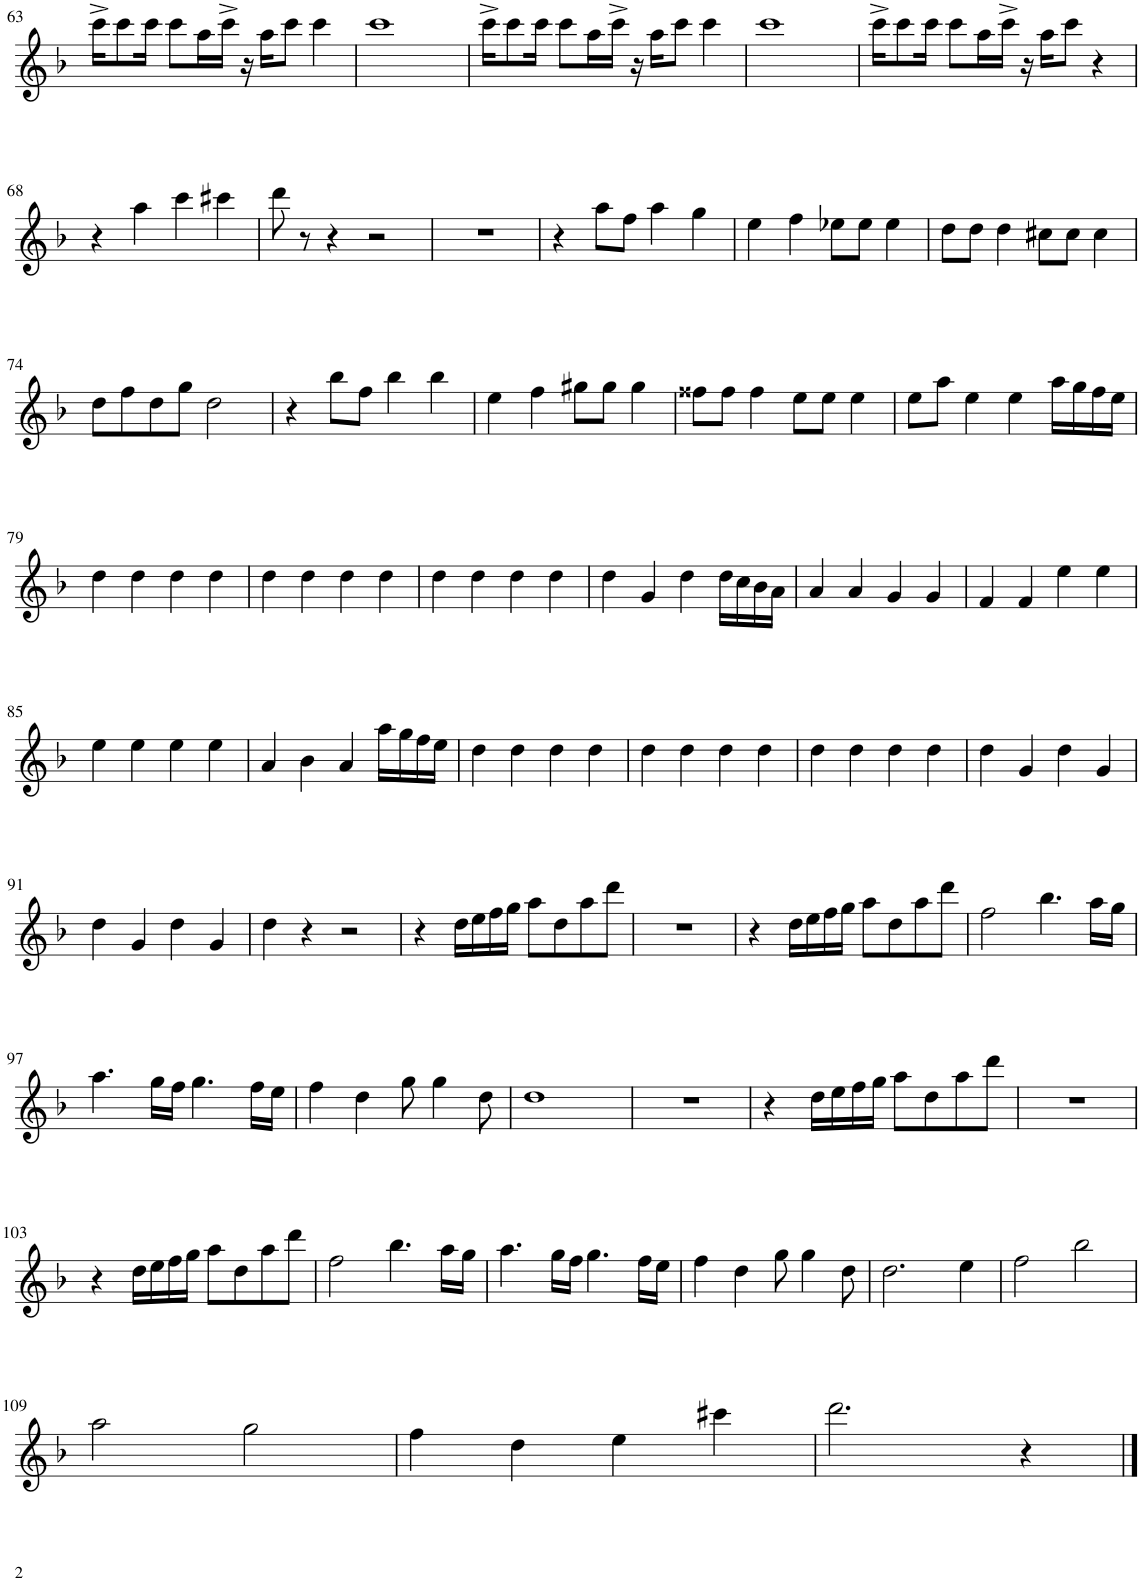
**kern
*part1
*staff1
*I"Euphonium
!!LO:PB:g=z
*clefG2
*k[b-]
*M4/4
=63
16ccc^\KL
8ccc\
16ccc\Jk
8ccc\L
16aa\L
16ccc^\JJ
16r
16aa\KL
8ccc\J
4ccc\
=64
1ccc
=65
16ccc^\KL
8ccc\
16ccc\Jk
8ccc\L
16aa\L
16ccc^\JJ
16r
16aa\KL
8ccc\J
4ccc\
=66
1ccc
=67
16ccc^\KL
8ccc\
16ccc\Jk
8ccc\L
16aa\L
16ccc^\JJ
16r
16aa\KL
8ccc\J
4r
!!LO:LB:g=z
=68
4r
4aa\
4ccc\
4ccc#X\
=69
8ddd\
8r
4r
2r
=70
1r
=71
4r
8aa\L
8ff\J
4aa\
4gg\
=72
4ee\
4ff\
8ee-X\L
8ee-\J
4ee-\
=73
8dd\L
8dd\J
4dd\
8cc#X\L
8cc#\J
4cc#\
!!LO:LB:g=z
=74
8dd\L
8ff\
8dd\
8gg\J
2dd\
=75
4r
8bb-\L
8ff\J
4bb-\
4bb-\
=76
4ee\
4ff\
8gg#X\L
8gg#\J
4gg#\
=77
8ff##X\L
8ff##\J
4ff##\
8ee\L
8ee\J
4ee\
=78
8ee\L
8aa\J
4ee\
4ee\
16aa\LL
16gg\
16ff\
16ee\JJ
!!LO:LB:g=z
=79
4dd\
4dd\
4dd\
4dd\
=80
4dd\
4dd\
4dd\
4dd\
=81
4dd\
4dd\
4dd\
4dd\
=82
4dd\
4g/
4dd\
16dd\LL
16cc\
16b-\
16a\JJ
=83
4a/
4a/
4g/
4g/
=84
4f/
4f/
4ee\
4ee\
!!LO:LB:g=z
=85
4ee\
4ee\
4ee\
4ee\
=86
4a/
4b-\
4a/
16aa\LL
16gg\
16ff\
16ee\JJ
=87
4dd\
4dd\
4dd\
4dd\
=88
4dd\
4dd\
4dd\
4dd\
=89
4dd\
4dd\
4dd\
4dd\
=90
4dd\
4g/
4dd\
4g/
!!LO:LB:g=z
=91
4dd\
4g/
4dd\
4g/
=92
4dd\
4r
2r
=93
4r
16dd\LL
16ee\
16ff\
16gg\JJ
8aa\L
8dd\
8aa\
8ddd\J
=94
1r
=95
4r
16dd\LL
16ee\
16ff\
16gg\JJ
8aa\L
8dd\
8aa\
8ddd\J
=96
2ff\
4.bb-\
16aa\LL
16gg\JJ
!!LO:LB:g=z
=97
4.aa\
16gg\LL
16ff\JJ
4.gg\
16ff\LL
16ee\JJ
=98
4ff\
4dd\
8gg\
4gg\
8dd\
=99
1dd
=100
1r
=101
4r
16dd\LL
16ee\
16ff\
16gg\JJ
8aa\L
8dd\
8aa\
8ddd\J
=102
1r
!!LO:LB:g=z
=103
4r
16dd\LL
16ee\
16ff\
16gg\JJ
8aa\L
8dd\
8aa\
8ddd\J
=104
2ff\
4.bb-\
16aa\LL
16gg\JJ
=105
4.aa\
16gg\LL
16ff\JJ
4.gg\
16ff\LL
16ee\JJ
=106
4ff\
4dd\
8gg\
4gg\
8dd\
=107
2.dd\
4ee\
=108
2ff\
2bb-\
!!LO:LB:g=z
=109
2aa\
2gg\
=110
4ff\
4dd\
4ee\
4ccc#X\
=111
2.ddd\
4r
==
*-
